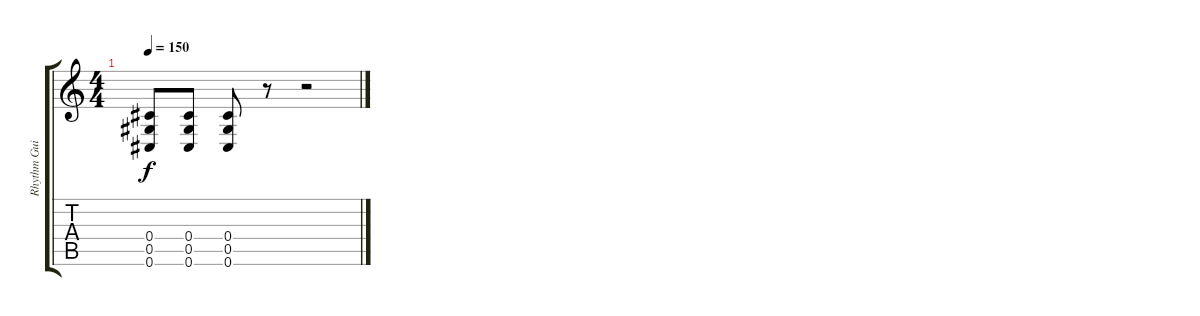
\track ("Rhythm Guitar" "Rhythm Gui") {instrument distortionguitar}
\staff {score tabs}
\tuning (Eb4 Bb3 Gb3 Db3 Ab2 Db2) {hide}
\ts (4 4)
\tempo 150
\clef g2
\ks c
(0.4 0.5 0.6).8{dy f} (0.4 0.5 0.6).8 (0.4 0.5 0.6).8 r.8 r.2
